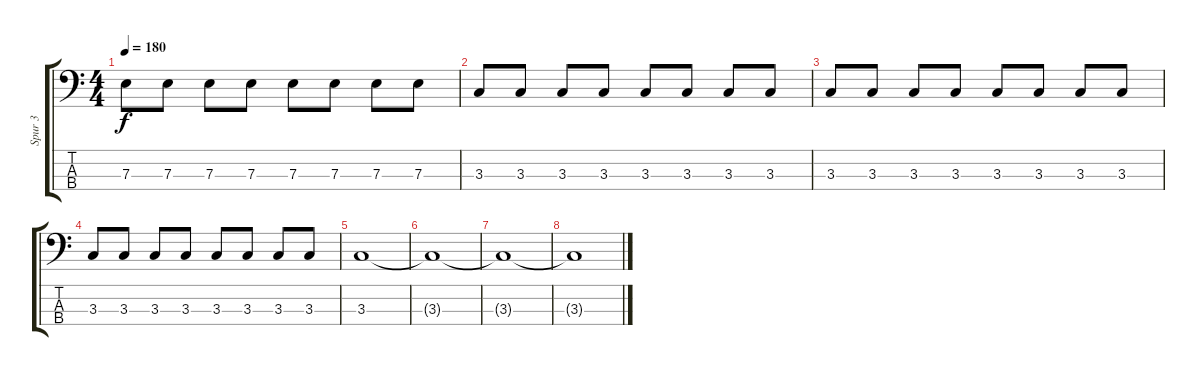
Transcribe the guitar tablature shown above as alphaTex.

\track ("Spur 3" "Spur 3") {instrument electricbassfinger}
\staff {score tabs}
\tuning (G2 D2 A1 E1) {hide}
\ts (4 4)
\tempo 180
\clef f4
\ks c
7.3.8{dy f} 7.3.8 7.3.8 7.3.8 7.3.8 7.3.8 7.3.8 7.3.8 |
3.3.8 3.3.8 3.3.8 3.3.8 3.3.8 3.3.8 3.3.8 3.3.8 |
3.3.8 3.3.8 3.3.8 3.3.8 3.3.8 3.3.8 3.3.8 3.3.8 |
3.3.8 3.3.8 3.3.8 3.3.8 3.3.8 3.3.8 3.3.8 3.3.8 |
3.3.1 |
3.3{t}.1 |
3.3{t}.1 |
3.3{t}.1
